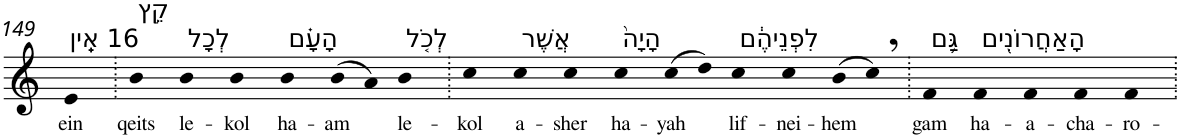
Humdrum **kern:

**kern	**text
*part1	*part1
*staff1	*staff1
*I"Piano	*
*I'Pno	*
!!LO:PB:g=z
*clefG2	*
*k[]	*
=149	=149
!LO:TX:a:t=16 אֵֽין	!
!	!LO:LY:b
4e	ein
=150.	=150.
!LO:TX:a:t=קֵ֣ץ	!
!	!LO:LY:b
4b	qeits
!LO:TX:a:t=לְכָל	!
!	!LO:LY:b
4b	le-
!	!LO:LY:b
4b	-kol
!LO:TX:a:t=הָעָ֗ם	!
!	!LO:LY:b
4b	ha-
!	!LO:LY:b
(>8b	-am
8a)	.
!LO:TX:a:t=לְכֹ֤ל	!
!	!LO:LY:b
4b	le-
=151.	=151.
!	!LO:LY:b
4cc	-kol
!LO:TX:a:t=אֲשֶׁר	!
!	!LO:LY:b
4cc	a-
!	!LO:LY:b
4cc	-sher
!LO:TX:a:t=הָיָה֙	!
!	!LO:LY:b
4cc	ha-
!	!LO:LY:b
(>8cc	-yah
8dd)	.
!LO:TX:a:t=לִפְנֵיהֶ֔ם	!
!	!LO:LY:b
4cc	lif-
!	!LO:LY:b
4cc	-nei-
!	!LO:LY:b
(>8b	-hem
8cc,)	.
=152.	=152.
!LO:TX:a:t=גַּ֥ם	!
!	!LO:LY:b
4f	gam
!LO:TX:a:t=הָאַחֲרוֹנִ֖ים	!
!	!LO:LY:b
4f	ha-
!	!LO:LY:b
4f	-a-
!	!LO:LY:b
4f	-cha-
!	!LO:LY:b
4f	-ro-
=.	=.
*-	*-
